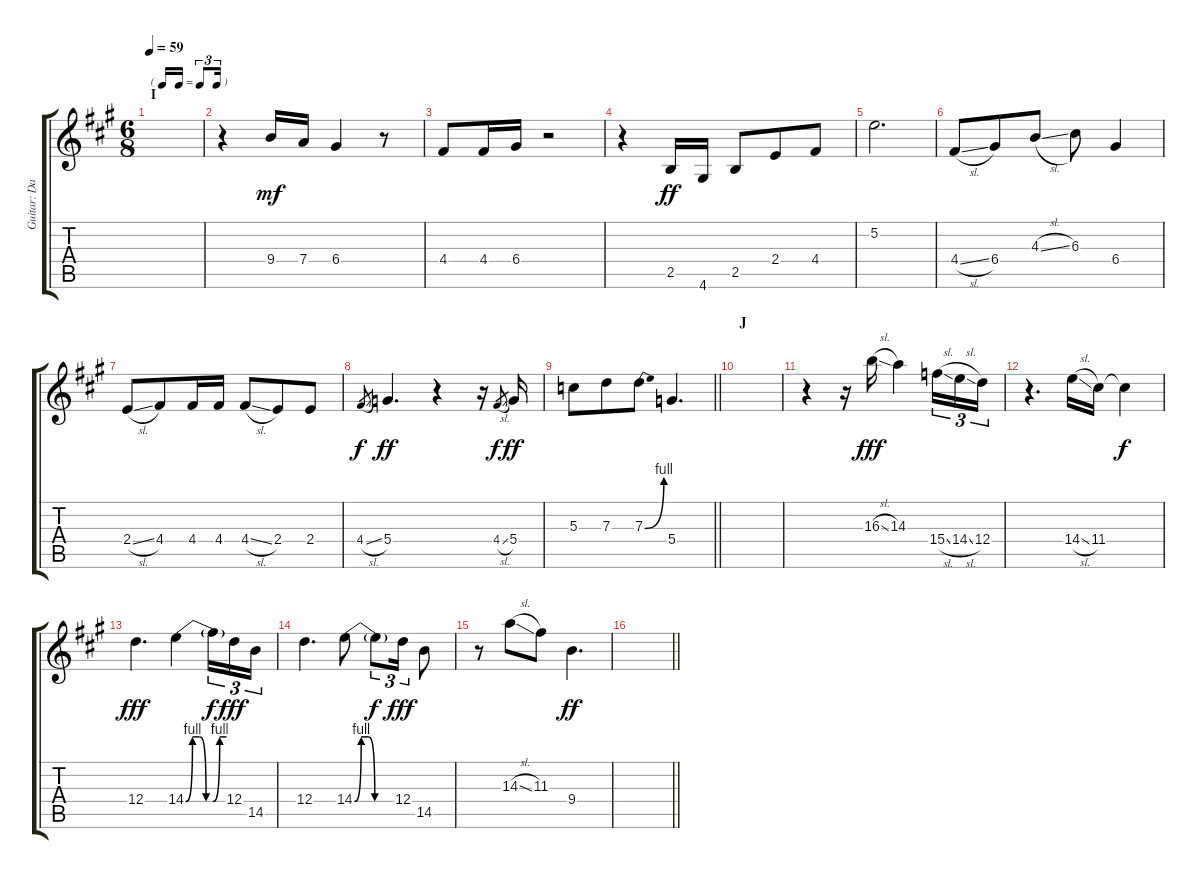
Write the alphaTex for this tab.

\track ("Guitar: David Gilmour" "Guitar: Da") {instrument electricguitarjazz}
\staff {score tabs}
\tuning (E4 B3 G3 D3 A2 E2) {hide}
\ts (6 8)
\tf triplet16th
\section ("" "I")
\tempo 59
\clef g2
\ks a
|
r.4 9.4.16{dy mf} 7.4.16 6.4.4 r.8 |
4.4.8 4.4.16 6.4.16 r.2 |
r.4 2.5.16{dy ff} 4.6.16 2.5.8 2.4.8 4.4.8 |
5.2.2{d} |
4.4{sl}.8 6.4.8 4.3{sl}.8 6.3.8 6.4.4 |
2.4{sl}.8 4.4.8 4.4.16 4.4.16 4.4{sl}.8 2.4.8 2.4.8 |
4.4{sl}.8{gr dy f} 5.4.4{d dy ff} r.4 r.16 4.4{sl}.8{gr dy f} 5.4.16{dy ff} |
\barLineRight lightlight
5.3.8 7.3.8 7.3{be (bend 0 0 60 4)}.8 5.4.4{d} |
\section ("" "J")
|
r.4 r.16 16.3{sl}.16{dy fff} 14.3.4 15.4{sl}.16{tu (3 2)} 14.4{sl}.16{tu (3 2)} 12.4.16{tu (3 2)} |
r.4{d} 14.4{sl}.16 11.4.16 11.4{t}.4{dy f} |
12.4.4{d dy fff} 14.4{be (custom 0 0 10 4 20 4 30 0 40 0 50 4 60 4)}.4 14.4{t}.16{tu (3 2) dy f} 12.4.16{tu (3 2) dy fff} 14.5.16{tu (3 2)} |
12.4.4{d} 14.4{be (custom 0 0 10 4 20 4 30 0 60 0)}.8 14.4{t}.8{tu (3 2) dy f} 12.4.16{tu (3 2) dy fff} 14.5.8 |
r.8 14.3{sl}.8 11.3.8 9.4.4{d dy ff} |
\barLineRight lightlight
